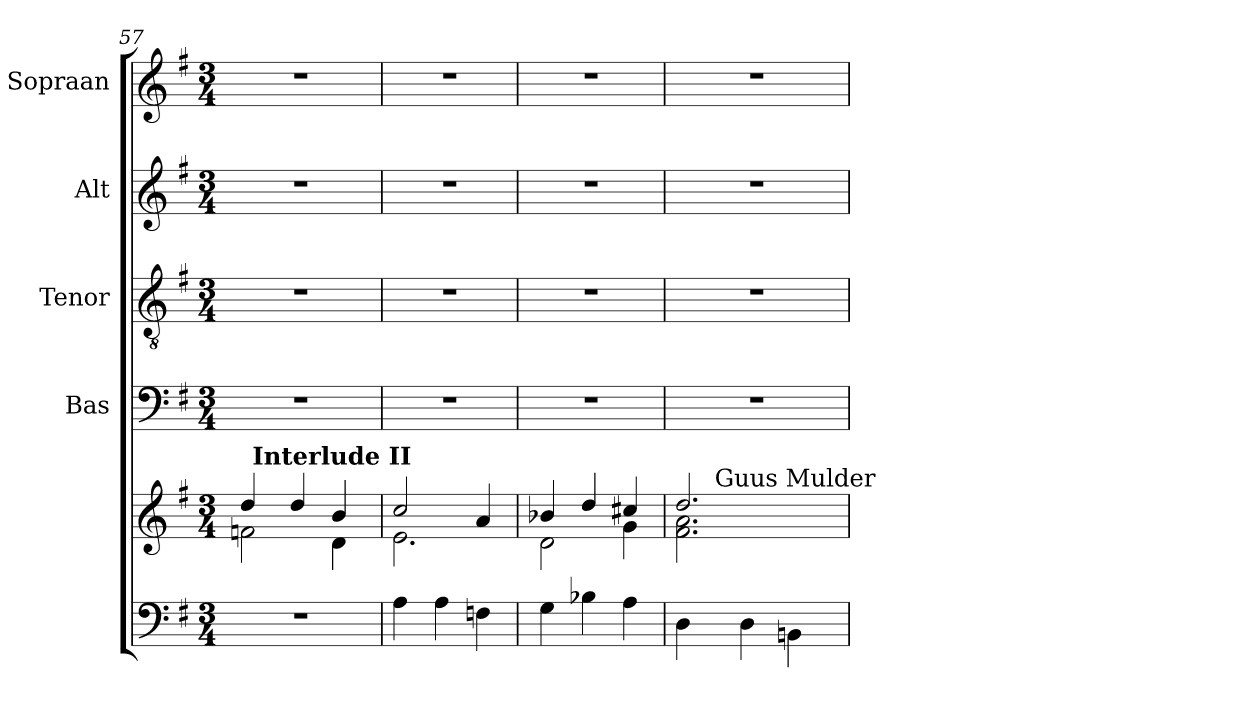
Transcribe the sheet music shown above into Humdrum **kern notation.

**kern	**kern	**kern	**kern	**kern	**kern
*part5	*part5	*part4	*part3	*part2	*part1
*staff6	*staff5	*staff4	*staff3	*staff2	*staff1
*	*	*I"Bas	*I"Tenor	*I"Alt	*I"Sopraan
*clefF4	*clefG2	*clefF4	*clefGv2	*clefG2	*clefG2
*k[f#]	*k[f#]	*k[f#]	*k[f#]	*k[f#]	*k[f#]
*G:	*G:	*G:	*G:	*G:	*G:
*M3/4	*M3/4	*M3/4	*M3/4	*M3/4	*M3/4
=57	=57	=57	=57	=57	=57
*	*^	*	*	*	*
*	*	*^	*	*	*	*
2.r	4dd/	2fn\	32ryy	2.r	2.r	2.r	2.r
!	!	!	!LO:TX:a:B:t=Interlude II	!	!	!	!
.	.	.	2ryy	.	.	.	.
.	4dd/	.	.	.	.	.	.
.	4b/	4d\	.	.	.	.	.
.	.	.	8..ryy	.	.	.	.
*	*	*v	*v	*	*	*	*
=58	=58	=58	=58	=58	=58	=58
4A\	2cc/	2.e\	2.r	2.r	2.r	2.r
4A\	.	.	.	.	.	.
4Fn\	4a/	.	.	.	.	.
=59	=59	=59	=59	=59	=59	=59
4G\	4b-X/	2d\	2.r	2.r	2.r	2.r
4B-X\	4dd/	.	.	.	.	.
4A\	4cc#X/	4g\	.	.	.	.
=60	=60	=60	=60	=60	=60	=60
*	*	*^	*	*	*	*
4D\	2.dd/	2.f#\ 2.a\	8ryy	2.r	2.r	2.r	2.r
.	.	.	32ryy	.	.	.	.
!	!	!	!LO:TX:a:t=Guus Mulder	!	!	!	!
.	.	.	2ryy	.	.	.	.
4D\	.	.	.	.	.	.	.
4BBni\	.	.	.	.	.	.	.
.	.	.	16.ryy	.	.	.	.
*	*v	*v	*v	*	*	*	*
=	=	=	=	=	=
*-	*-	*-	*-	*-	*-
